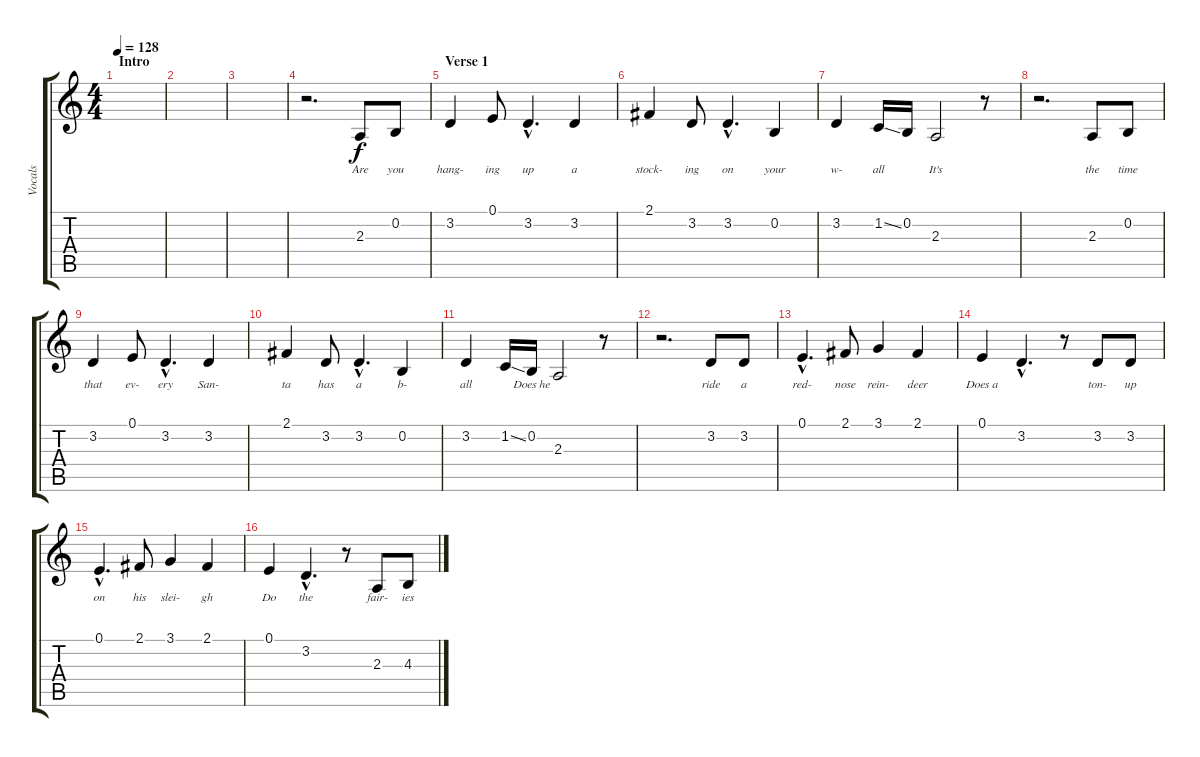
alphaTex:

\track ("Vocals" "Vocals") {instrument lead5charang}
\staff {score tabs}
\tuning (E4 B3 G3 D3 A2 E2) {hide}
\ts (4 4)
\section ("" "Intro")
\tempo 128
\clef g2
\ks c
|
|
|
r.2{d} 2.3.8{lyrics (0 "Are") lyrics (1 "") lyrics (2 "") lyrics (3 "") lyrics (4 "")} 0.2.8{lyrics (0 "you") lyrics (1 "") lyrics (2 "") lyrics (3 "") lyrics (4 "")} |
\section ("" "Verse 1")
3.2.4{lyrics (0 "hang-") lyrics (1 "") lyrics (2 "") lyrics (3 "") lyrics (4 "")} 0.1.8{lyrics (0 "ing") lyrics (1 "") lyrics (2 "") lyrics (3 "") lyrics (4 "")} 3.2{hac}.4{d lyrics (0 "up") lyrics (1 "") lyrics (2 "") lyrics (3 "") lyrics (4 "")} 3.2.4{lyrics (0 "a") lyrics (1 "") lyrics (2 "") lyrics (3 "") lyrics (4 "")} |
2.1.4{lyrics (0 "stock-") lyrics (1 "") lyrics (2 "") lyrics (3 "") lyrics (4 "")} 3.2.8{lyrics (0 "ing") lyrics (1 "") lyrics (2 "") lyrics (3 "") lyrics (4 "")} 3.2{hac}.4{d lyrics (0 "on") lyrics (1 "") lyrics (2 "") lyrics (3 "") lyrics (4 "")} 0.2.4{lyrics (0 "your") lyrics (1 "") lyrics (2 "") lyrics (3 "") lyrics (4 "")} |
3.2.4{lyrics (0 "w-") lyrics (1 "") lyrics (2 "") lyrics (3 "") lyrics (4 "")} 1.2{ss}.16{lyrics (0 "all") lyrics (1 "") lyrics (2 "") lyrics (3 "") lyrics (4 "")} 0.2.16{lyrics (0 "") lyrics (1 "") lyrics (2 "") lyrics (3 "") lyrics (4 "")} 2.3.2{lyrics (0 "It's") lyrics (1 "") lyrics (2 "") lyrics (3 "") lyrics (4 "")} r.8 |
r.2{d} 2.3.8{lyrics (0 "the") lyrics (1 "") lyrics (2 "") lyrics (3 "") lyrics (4 "")} 0.2.8{lyrics (0 "time") lyrics (1 "") lyrics (2 "") lyrics (3 "") lyrics (4 "")} |
3.2.4{lyrics (0 "that") lyrics (1 "") lyrics (2 "") lyrics (3 "") lyrics (4 "")} 0.1.8{lyrics (0 "ev-") lyrics (1 "") lyrics (2 "") lyrics (3 "") lyrics (4 "")} 3.2{hac}.4{d lyrics (0 "ery") lyrics (1 "") lyrics (2 "") lyrics (3 "") lyrics (4 "")} 3.2.4{lyrics (0 "San-") lyrics (1 "") lyrics (2 "") lyrics (3 "") lyrics (4 "")} |
2.1.4{lyrics (0 "ta") lyrics (1 "") lyrics (2 "") lyrics (3 "") lyrics (4 "")} 3.2.8{lyrics (0 "has") lyrics (1 "") lyrics (2 "") lyrics (3 "") lyrics (4 "")} 3.2{hac}.4{d lyrics (0 "a") lyrics (1 "") lyrics (2 "") lyrics (3 "") lyrics (4 "")} 0.2.4{lyrics (0 "b-") lyrics (1 "") lyrics (2 "") lyrics (3 "") lyrics (4 "")} |
3.2.4{lyrics (0 "all") lyrics (1 "") lyrics (2 "") lyrics (3 "") lyrics (4 "")} 1.2{ss}.16{lyrics (0 "") lyrics (1 "") lyrics (2 "") lyrics (3 "") lyrics (4 "")} 0.2.16{lyrics (0 "Does he") lyrics (1 "") lyrics (2 "") lyrics (3 "") lyrics (4 "")} 2.3.2{lyrics (0 "") lyrics (1 "") lyrics (2 "") lyrics (3 "") lyrics (4 "")} r.8 |
r.2{d} 3.2.8{lyrics (0 "ride") lyrics (1 "") lyrics (2 "") lyrics (3 "") lyrics (4 "")} 3.2.8{lyrics (0 "a") lyrics (1 "") lyrics (2 "") lyrics (3 "") lyrics (4 "")} |
0.1{hac}.4{d lyrics (0 "red-") lyrics (1 "") lyrics (2 "") lyrics (3 "") lyrics (4 "")} 2.1.8{lyrics (0 "nose") lyrics (1 "") lyrics (2 "") lyrics (3 "") lyrics (4 "")} 3.1.4{lyrics (0 "rein-") lyrics (1 "") lyrics (2 "") lyrics (3 "") lyrics (4 "")} 2.1.4{lyrics (0 "deer") lyrics (1 "") lyrics (2 "") lyrics (3 "") lyrics (4 "")} |
0.1.4{lyrics (0 "Does a") lyrics (1 "") lyrics (2 "") lyrics (3 "") lyrics (4 "")} 3.2{hac}.4{d lyrics (0 "") lyrics (1 "") lyrics (2 "") lyrics (3 "") lyrics (4 "")} r.8 3.2.8{lyrics (0 "ton-") lyrics (1 "") lyrics (2 "") lyrics (3 "") lyrics (4 "")} 3.2.8{lyrics (0 "up") lyrics (1 "") lyrics (2 "") lyrics (3 "") lyrics (4 "")} |
0.1{hac}.4{d lyrics (0 "on") lyrics (1 "") lyrics (2 "") lyrics (3 "") lyrics (4 "")} 2.1.8{lyrics (0 "his") lyrics (1 "") lyrics (2 "") lyrics (3 "") lyrics (4 "")} 3.1.4{lyrics (0 "slei-") lyrics (1 "") lyrics (2 "") lyrics (3 "") lyrics (4 "")} 2.1.4{lyrics (0 "gh") lyrics (1 "") lyrics (2 "") lyrics (3 "") lyrics (4 "")} |
0.1.4{lyrics (0 "Do") lyrics (1 "") lyrics (2 "") lyrics (3 "") lyrics (4 "")} 3.2{hac}.4{d lyrics (0 "the") lyrics (1 "") lyrics (2 "") lyrics (3 "") lyrics (4 "")} r.8 2.3.8{lyrics (0 "fair-") lyrics (1 "") lyrics (2 "") lyrics (3 "") lyrics (4 "")} 4.3.8{lyrics (0 "ies") lyrics (1 "") lyrics (2 "") lyrics (3 "") lyrics (4 "")}
